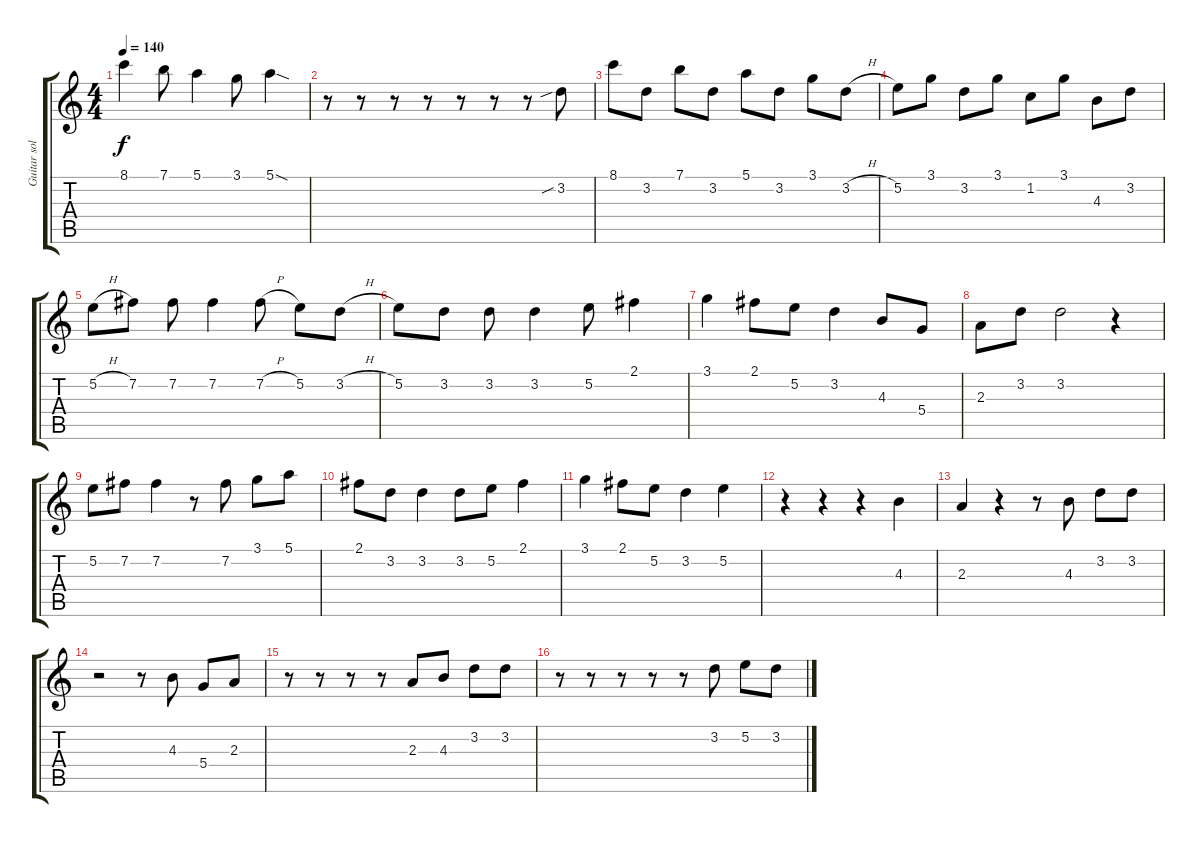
\track ("Guitar solo" "Guitar sol") {instrument acousticguitarsteel}
\staff {score tabs}
\tuning (E4 B3 G3 D3 A2 E2) {hide}
\ts (4 4)
\tempo 140
\clef g2
\ks c
8.1.4{dy f} 7.1.8 5.1.4 3.1.8 5.1{sod}.4 |
r.8 r.8 r.8 r.8 r.8 r.8 r.8 3.2{sib}.8 |
8.1.8 3.2.8 7.1.8 3.2.8 5.1.8 3.2.8 3.1.8 3.2{h}.8 |
5.2.8 3.1.8 3.2.8 3.1.8 1.2.8 3.1.8 4.3.8 3.2.8 |
5.2{h}.8 7.2.8 7.2.8 7.2.4 7.2{h}.8 5.2.8 3.2{h}.8 |
5.2.8 3.2.8 3.2.8 3.2.4 5.2.8 2.1.4 |
3.1.4 2.1.8 5.2.8 3.2.4 4.3.8 5.4.8 |
2.3.8 3.2.8 3.2.2 r.4 |
5.2.8 7.2.8 7.2.4 r.8 7.2.8 3.1.8 5.1.8 |
2.1.8 3.2.8 3.2.4 3.2.8 5.2.8 2.1.4 |
3.1.4 2.1.8 5.2.8 3.2.4 5.2.4 |
r.4 r.4 r.4 4.3.4 |
2.3.4 r.4 r.8 4.3.8 3.2.8 3.2.8 |
r.2 r.8 4.3.8 5.4.8 2.3.8 |
r.8 r.8 r.8 r.8 2.3.8 4.3.8 3.2.8 3.2.8 |
r.8 r.8 r.8 r.8 r.8 3.2.8 5.2.8 3.2.8
